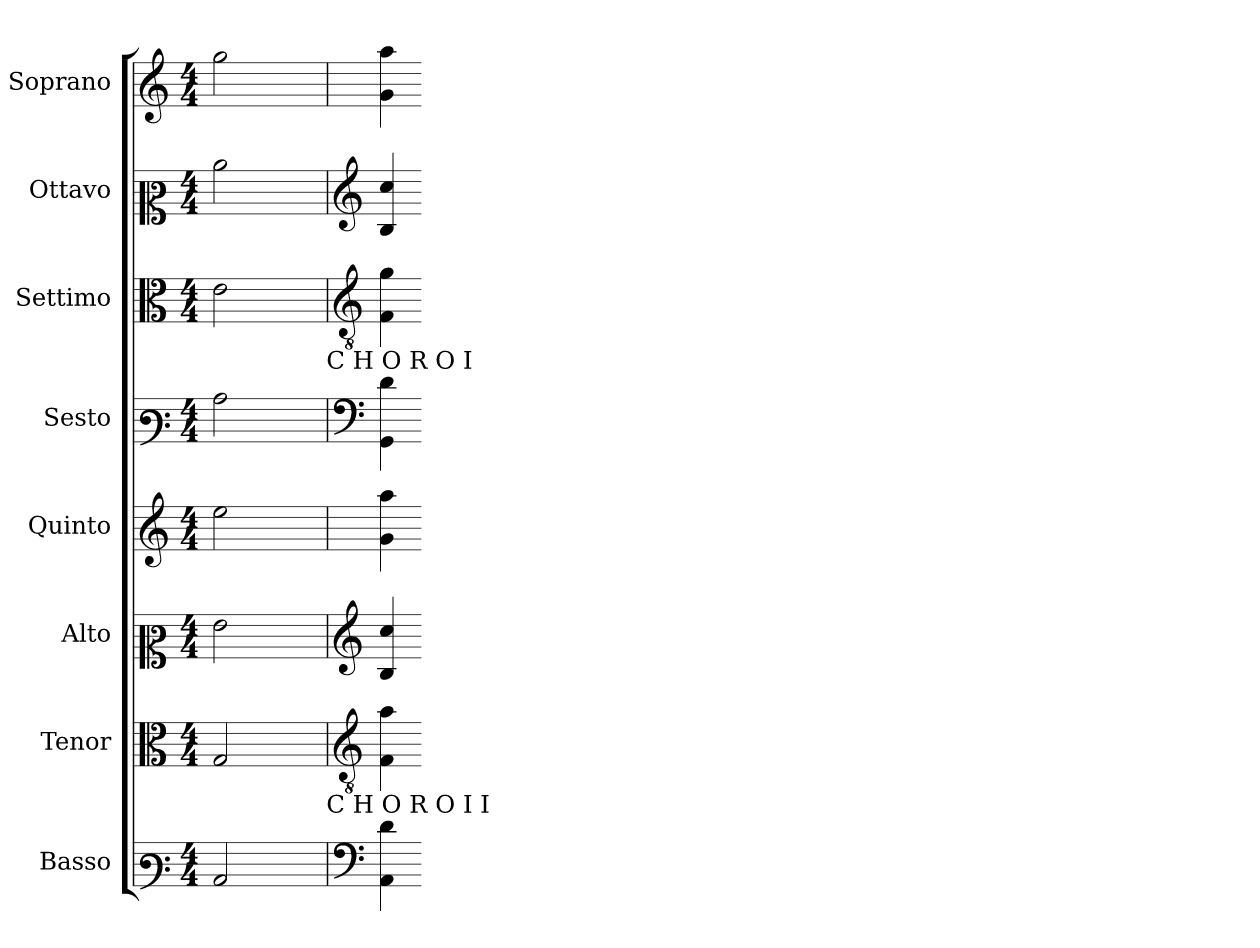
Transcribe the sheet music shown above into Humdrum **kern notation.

**kern	**kern	**kern	**kern	**kern	**kern	**kern	**kern
*part8	*part7	*part6	*part5	*part4	*part3	*part2	*part1
*staff8	*staff7	*staff6	*staff5	*staff4	*staff3	*staff2	*staff1
*I"Basso	*I"Tenor	*I"Alto	*I"Quinto	*I"Sesto	*I"Settimo	*I"Ottavo	*I"Soprano
*I'B.	*I'T.	*I'A.	*I'Q.	*I'Ss.	*I'St.	*I'Ot.	*I'S.
!!LO:PB:g=z
*clefF3	*clefC3	*clefC2	*clefG2	*clefF3	*clefC3	*clefC2	*clefG2
*	*ITrd7c12	*	*	*	*ITrd7c12	*	*
*k[]	*k[]	*k[]	*k[]	*k[]	*k[]	*k[]	*k[]
*C:	*C:	*C:	*C:	*C:	*C:	*C:	*C:
*M4/4	*M4/4	*M4/4	*M4/4	*M4/4	*M4/4	*M4/4	*M4/4
=1	=1	=1	=1	=1	=1	=1	=1
!LO:N:head=open	!LO:N:head=open	!LO:N:head=open	!LO:N:head=open	!LO:N:head=open	!LO:N:head=open	!LO:N:head=open	!LO:N:head=open
*	*^	*	*	*	*^	*	*
2Ci/	2GGi/	4ryy	2gi\	2eei\	2ci\	2Ei\	4ryy	2cci\	2ggi\
.	.	8ryy	.	.	.	.	8ryy	.	.
.	.	16ryy	.	.	.	.	16ryy	.	.
.	.	32ryy	.	.	.	.	32ryy	.	.
.	.	64ryy	.	.	.	.	64ryy	.	.
.	.	128...ryy	.	.	.	.	128...ryy	.	.
!	!	!	!	!	!	!	!LO:TX:b:t=C H O R O  I	!	!
!	!	!LO:TX:b:t=C H O R O  I I	!	!	!	!	!	!	!
.	.	1024ryy	.	.	.	.	1024ryy	.	.
*	*v	*v	*	*	*	*v	*v	*	*
=2	=2	=2	=2	=2	=2	=2	=2
*clefF4	*clefGv2	*clefG2	*	*clefF4	*clefGv2	*clefG2	*
4AAi\ 4di	4FFi\ 4Ai	4Bi/ 4cci	4gi\ 4aai	4GGi\ 4di	4FFi\ 4Gi	4Bi/ 4cci	4gi\ 4aai
=-	=-	=-	=-	=-	=-	=-	=-
*-	*-	*-	*-	*-	*-	*-	*-
